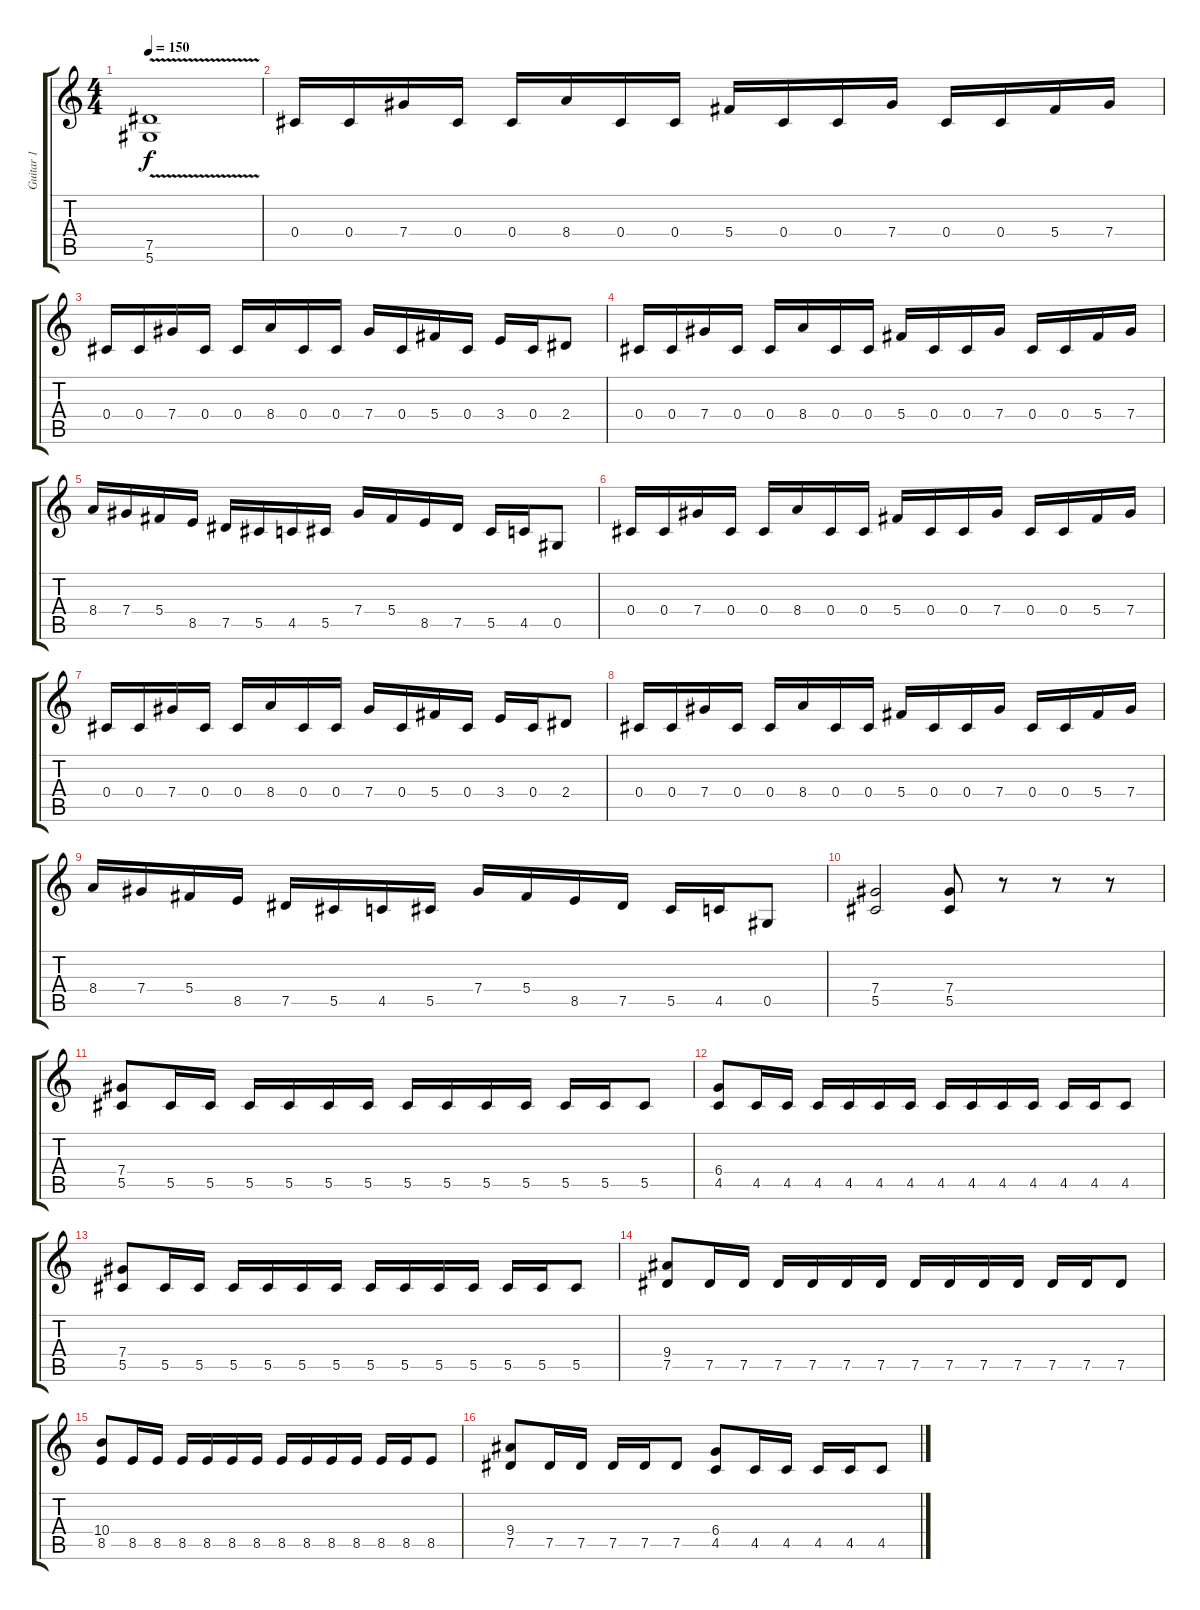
\track ("Guitar 1" "Guitar 1") {instrument distortionguitar}
\staff {score tabs}
\tuning (Eb4 Bb3 Gb3 Db3 Ab2 Eb2) {hide}
\ts (4 4)
\tempo 150
\clef g2
\ks c
(7.5{v} 5.6{v}).1{dy f} |
0.4.16 0.4.16 7.4.16 0.4.16 0.4.16 8.4.16 0.4.16 0.4.16 5.4.16 0.4.16 0.4.16 7.4.16 0.4.16 0.4.16 5.4.16 7.4.16 |
0.4.16 0.4.16 7.4.16 0.4.16 0.4.16 8.4.16 0.4.16 0.4.16 7.4.16 0.4.16 5.4.16 0.4.16 3.4.16 0.4.16 2.4.8 |
0.4.16 0.4.16 7.4.16 0.4.16 0.4.16 8.4.16 0.4.16 0.4.16 5.4.16 0.4.16 0.4.16 7.4.16 0.4.16 0.4.16 5.4.16 7.4.16 |
8.4.16 7.4.16 5.4.16 8.5.16 7.5.16 5.5.16 4.5.16 5.5.16 7.4.16 5.4.16 8.5.16 7.5.16 5.5.16 4.5.16 0.5.8 |
0.4.16 0.4.16 7.4.16 0.4.16 0.4.16 8.4.16 0.4.16 0.4.16 5.4.16 0.4.16 0.4.16 7.4.16 0.4.16 0.4.16 5.4.16 7.4.16 |
0.4.16 0.4.16 7.4.16 0.4.16 0.4.16 8.4.16 0.4.16 0.4.16 7.4.16 0.4.16 5.4.16 0.4.16 3.4.16 0.4.16 2.4.8 |
0.4.16 0.4.16 7.4.16 0.4.16 0.4.16 8.4.16 0.4.16 0.4.16 5.4.16 0.4.16 0.4.16 7.4.16 0.4.16 0.4.16 5.4.16 7.4.16 |
8.4.16 7.4.16 5.4.16 8.5.16 7.5.16 5.5.16 4.5.16 5.5.16 7.4.16 5.4.16 8.5.16 7.5.16 5.5.16 4.5.16 0.5.8 |
(7.4 5.5).2 (7.4 5.5).8 r.8 r.8 r.8 |
(7.4 5.5).8 5.5.16 5.5.16 5.5.16 5.5.16 5.5.16 5.5.16 5.5.16 5.5.16 5.5.16 5.5.16 5.5.16 5.5.16 5.5.8 |
(6.4 4.5).8 4.5.16 4.5.16 4.5.16 4.5.16 4.5.16 4.5.16 4.5.16 4.5.16 4.5.16 4.5.16 4.5.16 4.5.16 4.5.8 |
(7.4 5.5).8 5.5.16 5.5.16 5.5.16 5.5.16 5.5.16 5.5.16 5.5.16 5.5.16 5.5.16 5.5.16 5.5.16 5.5.16 5.5.8 |
(9.4 7.5).8 7.5.16 7.5.16 7.5.16 7.5.16 7.5.16 7.5.16 7.5.16 7.5.16 7.5.16 7.5.16 7.5.16 7.5.16 7.5.8 |
(10.4 8.5).8 8.5.16 8.5.16 8.5.16 8.5.16 8.5.16 8.5.16 8.5.16 8.5.16 8.5.16 8.5.16 8.5.16 8.5.16 8.5.8 |
(9.4 7.5).8 7.5.16 7.5.16 7.5.16 7.5.16 7.5.8 (6.4 4.5).8 4.5.16 4.5.16 4.5.16 4.5.16 4.5.8
